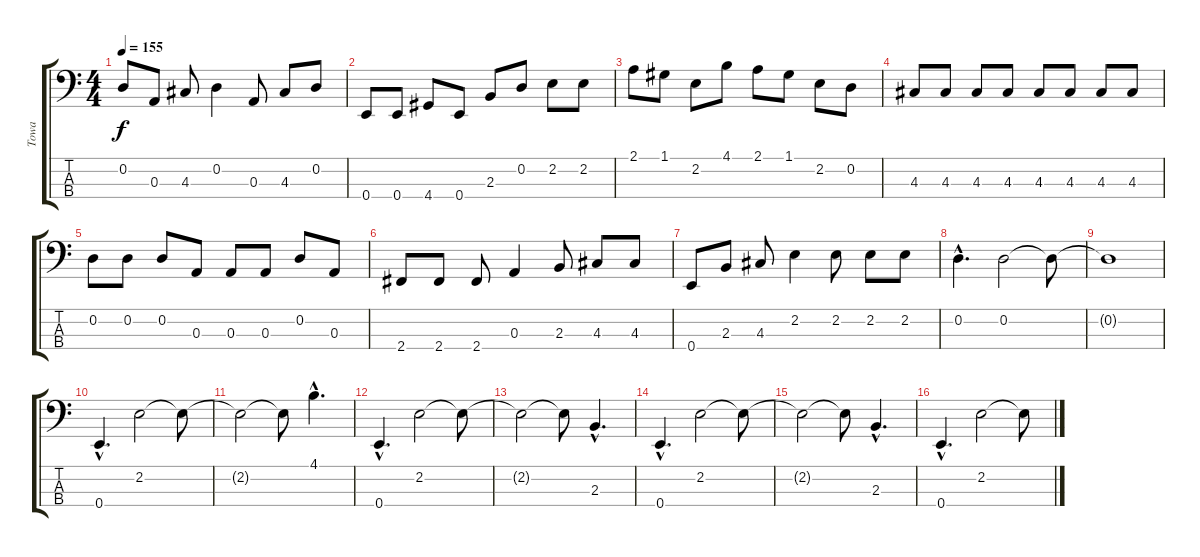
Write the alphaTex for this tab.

\track ("Towa" "Towa") {instrument electricbasspick}
\staff {score tabs}
\tuning (G2 D2 A1 E1) {hide}
\ts (4 4)
\tempo 155
\clef f4
\ks c
0.2.8{dy f} 0.3.8 4.3.8 0.2.4 0.3.8 4.3.8 0.2.8 |
0.4.8 0.4.8 4.4.8 0.4.8 2.3.8 0.2.8 2.2.8 2.2.8 |
2.1.8 1.1.8 2.2.8 4.1.8 2.1.8 1.1.8 2.2.8 0.2.8 |
4.3.8 4.3.8 4.3.8 4.3.8 4.3.8 4.3.8 4.3.8 4.3.8 |
0.2.8 0.2.8 0.2.8 0.3.8 0.3.8 0.3.8 0.2.8 0.3.8 |
2.4.8 2.4.8 2.4.8 0.3.4 2.3.8 4.3.8 4.3.8 |
0.4.8 2.3.8 4.3.8 2.2.4 2.2.8 2.2.8 2.2.8 |
0.2{hac}.4{d} 0.2.2 0.2{t}.8 |
0.2{t}.1 |
0.4{hac}.4{d} 2.2.2 2.2{t}.8 |
2.2{t}.2 2.2{t}.8 4.1{hac}.4{d} |
0.4{hac}.4{d} 2.2.2 2.2{t}.8 |
2.2{t}.2 2.2{t}.8 2.3{hac}.4{d} |
0.4{hac}.4{d} 2.2.2 2.2{t}.8 |
2.2{t}.2 2.2{t}.8 2.3{hac}.4{d} |
0.4{hac}.4{d} 2.2.2 2.2{t}.8
